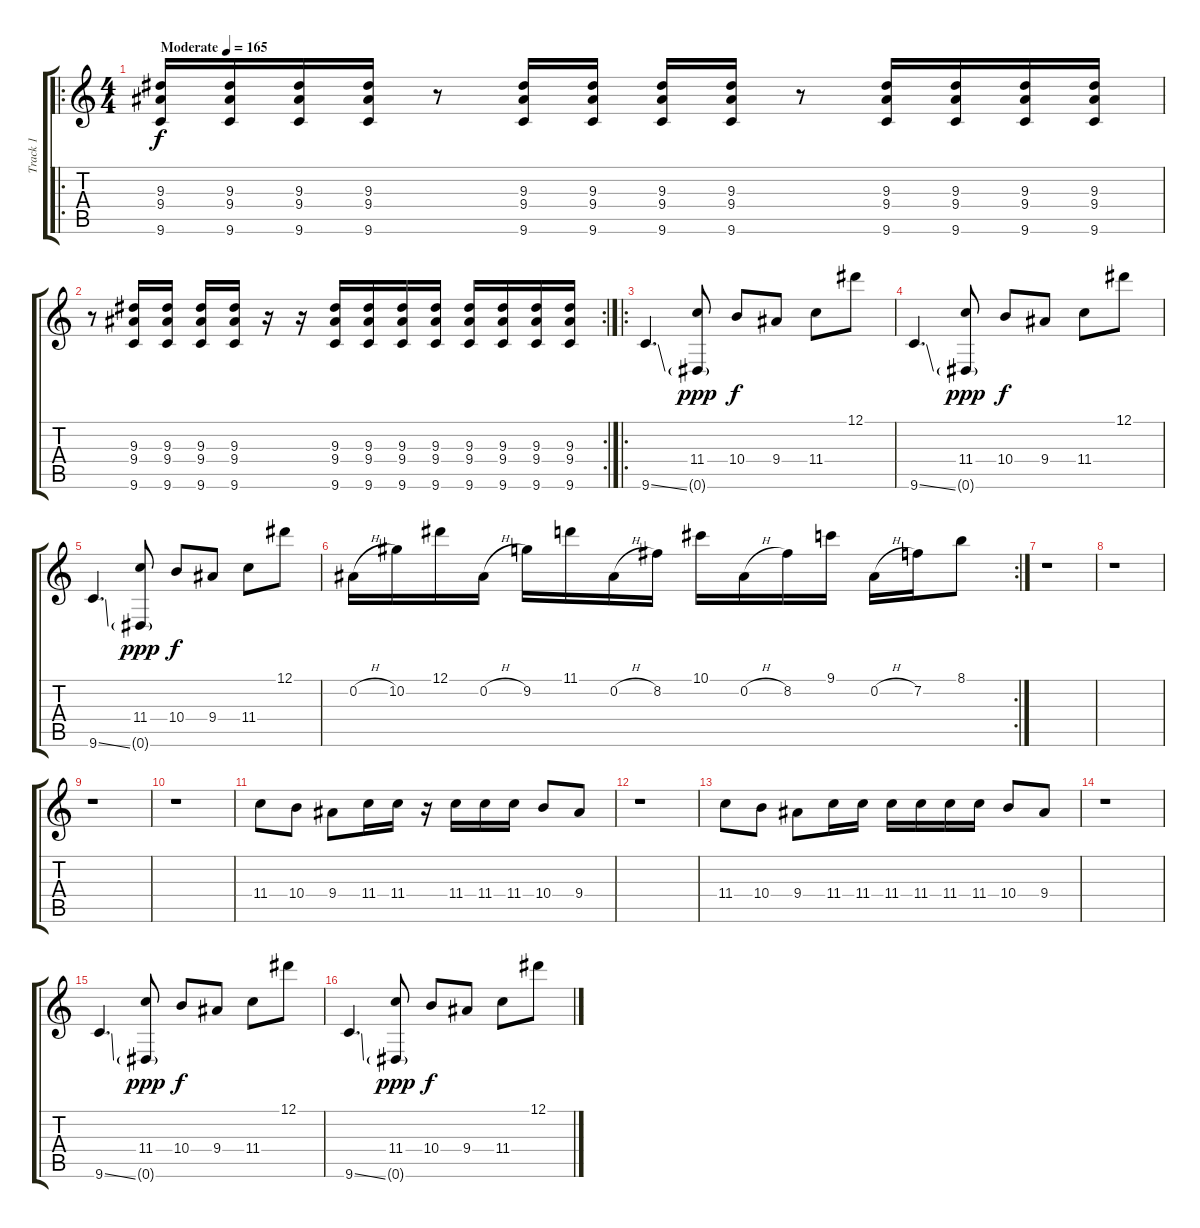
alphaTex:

\track ("Track 1" "Track 1") {instrument distortionguitar}
\staff {score tabs}
\tuning (Eb4 Bb3 Gb3 Db3 Ab2 Eb2) {hide}
\ro
\ts (4 4)
\tempo (165 "Moderate")
\clef g2
\ks c
(9.3 9.4 9.6).16{dy f instrument distortionguitar} (9.3 9.4 9.6).16 (9.3 9.4 9.6).16 (9.3 9.4 9.6).16 r.8 (9.3 9.4 9.6).16 (9.3 9.4 9.6).16 (9.3 9.4 9.6).16 (9.3 9.4 9.6).16 r.8 (9.3 9.4 9.6).16 (9.3 9.4 9.6).16 (9.3 9.4 9.6).16 (9.3 9.4 9.6).16 |
\rc 2
r.8 (9.3 9.4 9.6).16 (9.3 9.4 9.6).16 (9.3 9.4 9.6).16 (9.3 9.4 9.6).16 r.16 r.16 (9.3 9.4 9.6).16 (9.3 9.4 9.6).16 (9.3 9.4 9.6).16 (9.3 9.4 9.6).16 (9.3 9.4 9.6).16 (9.3 9.4 9.6).16 (9.3 9.4 9.6).16 (9.3 9.4 9.6).16 |
\ro
9.6{ss}.4{d} (11.4 0.6{g}).8{dy ppp} 10.4.8{dy f} 9.4.8 11.4.8 12.1.8 |
9.6{ss}.4{d} (11.4 0.6{g}).8{dy ppp} 10.4.8{dy f} 9.4.8 11.4.8 12.1.8 |
9.6{ss}.4{d} (11.4 0.6{g}).8{dy ppp} 10.4.8{dy f} 9.4.8 11.4.8 12.1.8 |
\rc 2
0.2{h}.16 10.2.16 12.1.16 0.2{h}.16 9.2.16 11.1.16 0.2{h}.16 8.2.16 10.1.16 0.2{h}.16 8.2.16 9.1.16 0.2{h}.16 7.2.16 8.1.8 |
r.1 |
r.1 |
r.1 |
r.1 |
11.4.8 10.4.8 9.4.8 11.4.16 11.4.16 r.16 11.4.16 11.4.16 11.4.16 10.4.8 9.4.8 |
r.1 |
11.4.8 10.4.8 9.4.8 11.4.16 11.4.16 11.4.16 11.4.16 11.4.16 11.4.16 10.4.8 9.4.8 |
r.1 |
9.6{ss}.4{d} (11.4 0.6{g}).8{dy ppp} 10.4.8{dy f} 9.4.8 11.4.8 12.1.8 |
9.6{ss}.4{d} (11.4 0.6{g}).8{dy ppp} 10.4.8{dy f} 9.4.8 11.4.8 12.1.8
